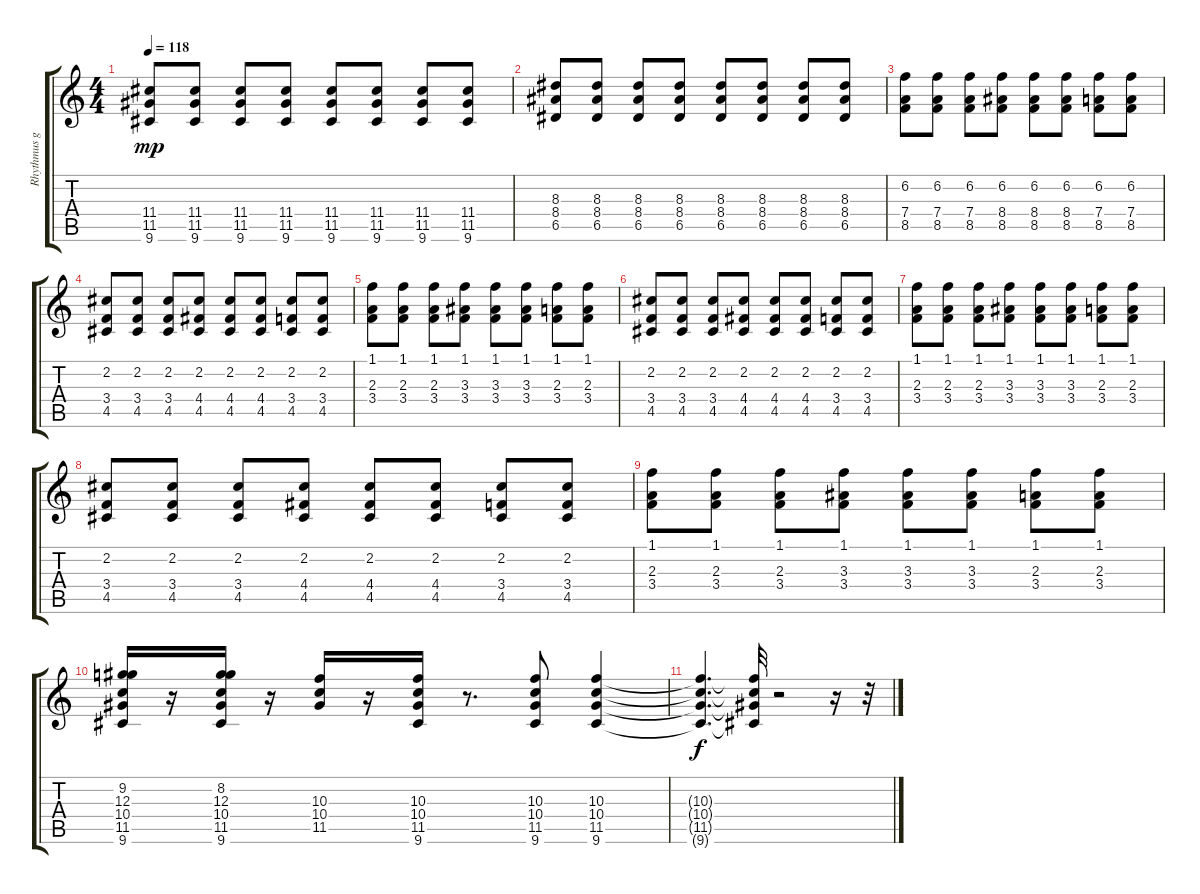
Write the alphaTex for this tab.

\track ("Rhythmus gitarre" "Rhythmus g") {instrument acousticguitarsteel}
\staff {score tabs}
\tuning (E4 B3 G3 D3 A2 E2) {hide}
\ts (4 4)
\tempo 118
\clef g2
\ks c
(11.4 11.5 9.6).8{dy mp} (11.4 11.5 9.6).8 (11.4 11.5 9.6).8 (11.4 11.5 9.6).8 (11.4 11.5 9.6).8 (11.4 11.5 9.6).8 (11.4 11.5 9.6).8 (11.4 11.5 9.6).8 |
(8.3 8.4 6.5).8 (8.3 8.4 6.5).8 (8.3 8.4 6.5).8 (8.3 8.4 6.5).8 (8.3 8.4 6.5).8 (8.3 8.4 6.5).8 (8.3 8.4 6.5).8 (8.3 8.4 6.5).8 |
(6.2 7.4 8.5).8 (6.2 7.4 8.5).8 (6.2 7.4 8.5).8 (6.2 8.4 8.5).8 (6.2 8.4 8.5).8 (6.2 8.4 8.5).8 (6.2 7.4 8.5).8 (6.2 7.4 8.5).8 |
(2.2 3.4 4.5).8 (2.2 3.4 4.5).8 (2.2 3.4 4.5).8 (2.2 4.4 4.5).8 (2.2 4.4 4.5).8 (2.2 4.4 4.5).8 (2.2 3.4 4.5).8 (2.2 3.4 4.5).8 |
(1.1 2.3 3.4).8 (1.1 2.3 3.4).8 (1.1 2.3 3.4).8 (1.1 3.3 3.4).8 (1.1 3.3 3.4).8 (1.1 3.3 3.4).8 (1.1 2.3 3.4).8 (1.1 2.3 3.4).8 |
(2.2 3.4 4.5).8 (2.2 3.4 4.5).8 (2.2 3.4 4.5).8 (2.2 4.4 4.5).8 (2.2 4.4 4.5).8 (2.2 4.4 4.5).8 (2.2 3.4 4.5).8 (2.2 3.4 4.5).8 |
(1.1 2.3 3.4).8 (1.1 2.3 3.4).8 (1.1 2.3 3.4).8 (1.1 3.3 3.4).8 (1.1 3.3 3.4).8 (1.1 3.3 3.4).8 (1.1 2.3 3.4).8 (1.1 2.3 3.4).8 |
(2.2 3.4 4.5).8 (2.2 3.4 4.5).8 (2.2 3.4 4.5).8 (2.2 4.4 4.5).8 (2.2 4.4 4.5).8 (2.2 4.4 4.5).8 (2.2 3.4 4.5).8 (2.2 3.4 4.5).8 |
(1.1 2.3 3.4).8 (1.1 2.3 3.4).8 (1.1 2.3 3.4).8 (1.1 3.3 3.4).8 (1.1 3.3 3.4).8 (1.1 3.3 3.4).8 (1.1 2.3 3.4).8 (1.1 2.3 3.4).8 |
(9.2 12.3 10.4 11.5 9.6).16 r.16 (8.2 12.3 10.4 11.5 9.6).16 r.16 (10.3 10.4 11.5).16 r.16 (10.3 10.4 11.5 9.6).16 r.8{d} (10.3 10.4 11.5 9.6).8 (10.3 10.4 11.5 9.6).4 |
(10.3{t} 10.4{t} 11.5{t} 9.6{t}).4{d dy f} (10.3{t} 10.4{t} 11.5{t} 9.6{t}).32 r.2 r.16 r.32
